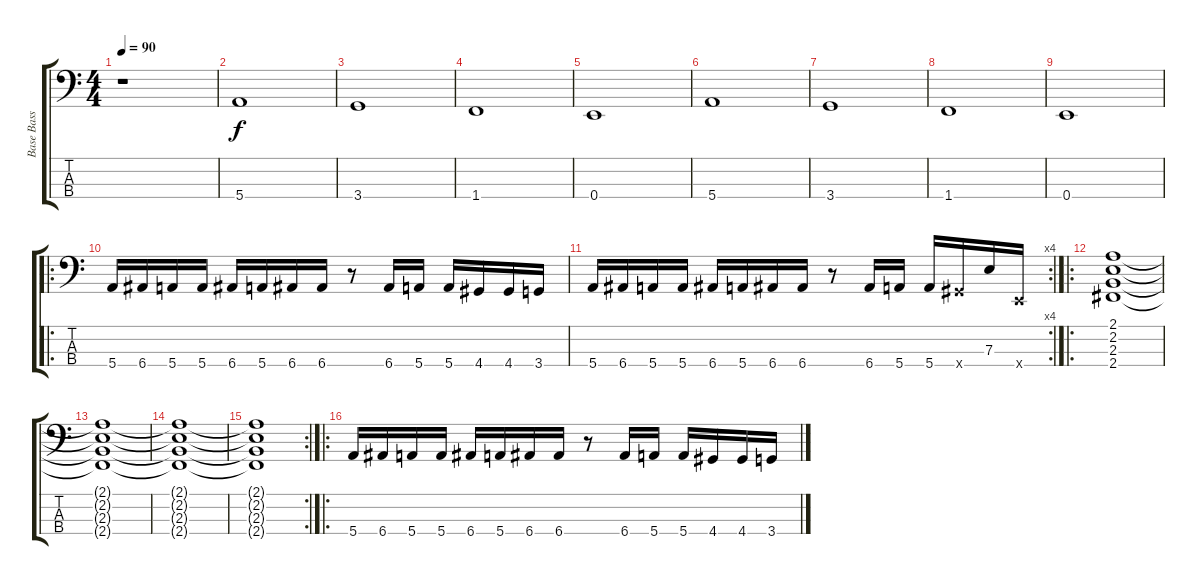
\track ("Base Bass" "Base Bass") {instrument electricbasspick}
\staff {score tabs}
\tuning (G2 D2 A1 E1) {hide}
\ts (4 4)
\tempo 90
\clef f4
\ks c
r.1{dy f instrument electricbasspick} |
5.4.1 |
3.4.1 |
1.4.1 |
0.4.1 |
5.4.1 |
3.4.1 |
1.4.1 |
0.4.1 |
\ro
5.4.16 6.4.16 5.4.16 5.4.16 6.4.16 5.4.16 6.4.16 6.4.16 r.8 6.4.16 5.4.16 5.4.16 4.4.16 4.4.16 3.4.16 |
\rc 4
5.4.16 6.4.16 5.4.16 5.4.16 6.4.16 5.4.16 6.4.16 6.4.16 r.8 6.4.16 5.4.16 5.4.16 4.4{x}.16 7.3.16 0.4{x}.16 |
\ro
(2.1 2.2 2.3 2.4).1 |
(2.1{t} 2.2{t} 2.3{t} 2.4{t}).1 |
(2.1{t} 2.2{t} 2.3{t} 2.4{t}).1 |
\rc 2
(2.1{t} 2.2{t} 2.3{t} 2.4{t}).1 |
\ro
5.4.16 6.4.16 5.4.16 5.4.16 6.4.16 5.4.16 6.4.16 6.4.16 r.8 6.4.16 5.4.16 5.4.16 4.4.16 4.4.16 3.4.16
